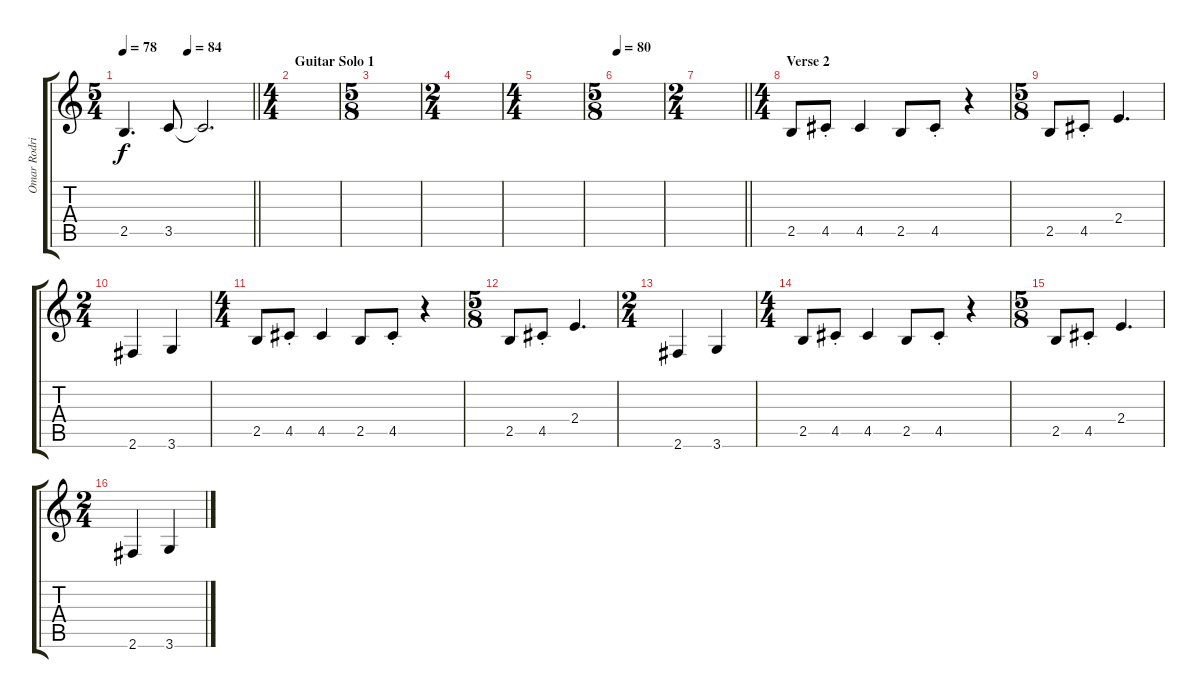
\track ("Omar Rodriguez-Lopez" "Omar Rodri") {instrument distortionguitar}
\staff {score tabs}
\tuning (E4 B3 G3 D3 A2 E2) {hide}
\ts (5 4)
\tempo 78
\tempo (84 0.5)
\clef g2
\barLineRight lightlight
\ks c
2.5.4{d dy f} 3.5.8 3.5{t}.2{d} |
\ts (4 4)
\section ("" "Guitar Solo 1")
|
\ts (5 8)
|
\ts (2 4)
|
\ts (4 4)
|
\ts (5 8)
\tempo 80
|
\ts (2 4)
\barLineRight lightlight
|
\ts (4 4)
\section ("" "Verse 2")
2.5.8 4.5{st}.8 4.5.4 2.5.8 4.5{st}.8 r.4 |
\ts (5 8)
2.5.8 4.5{st}.8 2.4.4{d} |
\ts (2 4)
2.6.4 3.6.4 |
\ts (4 4)
2.5.8 4.5{st}.8 4.5.4 2.5.8 4.5{st}.8 r.4 |
\ts (5 8)
2.5.8 4.5{st}.8 2.4.4{d} |
\ts (2 4)
2.6.4 3.6.4 |
\ts (4 4)
2.5.8 4.5{st}.8 4.5.4 2.5.8 4.5{st}.8 r.4 |
\ts (5 8)
2.5.8 4.5{st}.8 2.4.4{d} |
\ts (2 4)
2.6.4 3.6.4
